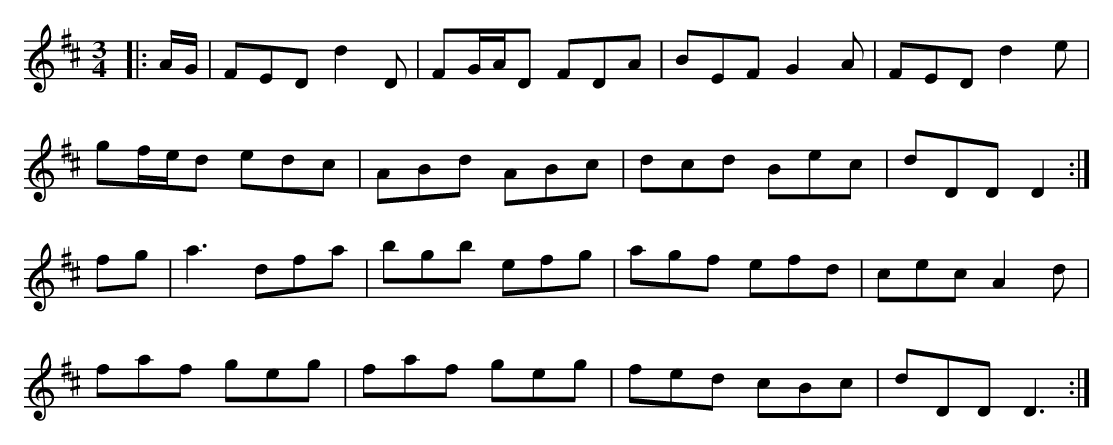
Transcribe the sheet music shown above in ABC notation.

X:1
M:3/4
K:D
|:A/G/|FED d2 D|FG/A/D FDA|BEF G2 A|FED d2 e|
gf/e/d edc|ABd ABc|dcd Bec|dDD D2:|
fg|a3 dfa|bgb efg|agf efd|cec A2 d|
faf geg|faf geg|fed cBc|dDD D3:|
